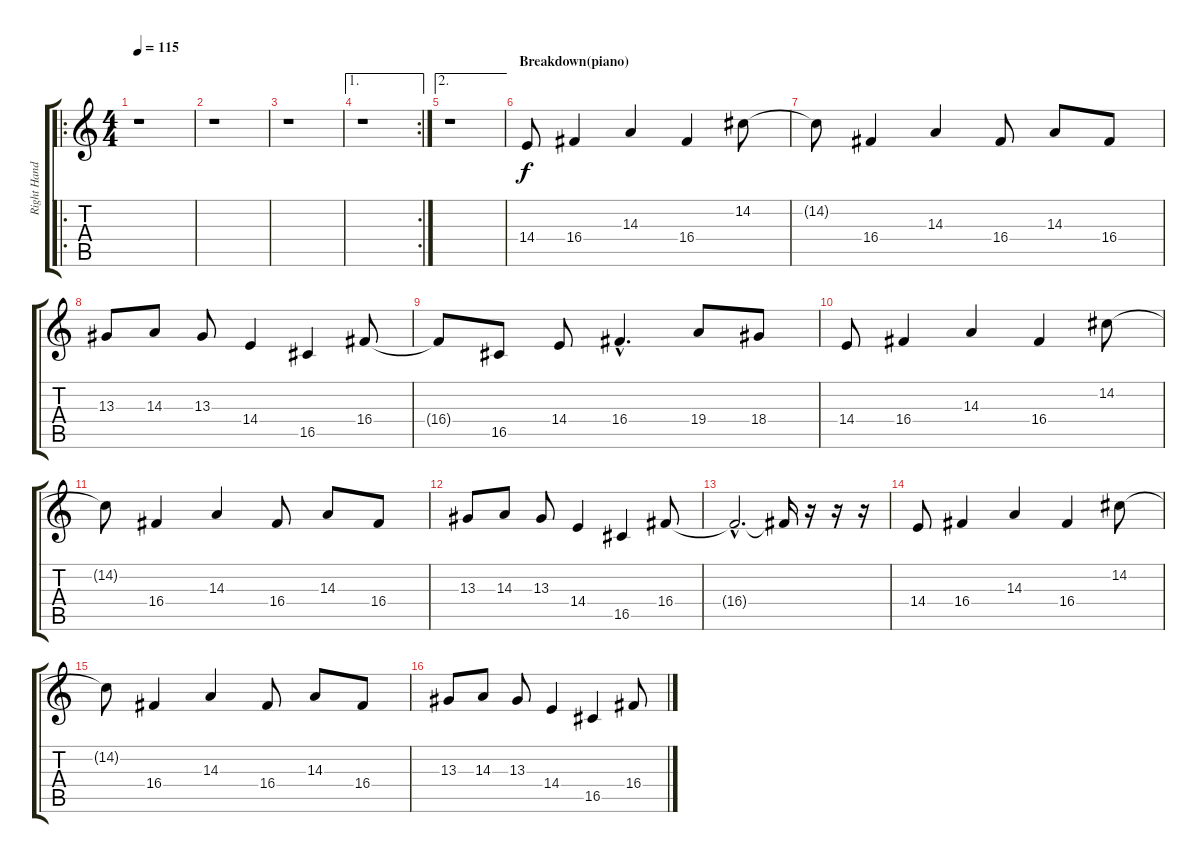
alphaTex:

\track ("Right Hand" "Right Hand") {instrument electricgrandpiano}
\staff {score tabs}
\tuning (E4 B3 G3 D3 A2 D2) {hide}
\ro
\ts (4 4)
\tempo 115
\clef g2
\ks c
r.1{dy f} |
r.1 |
r.1 |
\ae 1
\rc 2
r.1 |
\ae 2
r.1 |
\section ("" "Breakdown(piano)")
14.4.8 16.4.4 14.3.4 16.4.4 14.2.8 |
14.2{t}.8 16.4.4 14.3.4 16.4.8 14.3.8 16.4.8 |
13.3.8 14.3.8 13.3.8 14.4.4 16.5.4 16.4.8 |
16.4{t}.8 16.5.8 14.4.8 16.4{hac}.4{d} 19.4.8 18.4.8 |
14.4.8 16.4.4 14.3.4 16.4.4 14.2.8 |
14.2{t}.8 16.4.4 14.3.4 16.4.8 14.3.8 16.4.8 |
13.3.8 14.3.8 13.3.8 14.4.4 16.5.4 16.4.8 |
16.4{hac t}.2{d} 16.4{t}.16 r.16 r.16 r.16 |
14.4.8 16.4.4 14.3.4 16.4.4 14.2.8 |
14.2{t}.8 16.4.4 14.3.4 16.4.8 14.3.8 16.4.8 |
13.3.8 14.3.8 13.3.8 14.4.4 16.5.4 16.4.8
